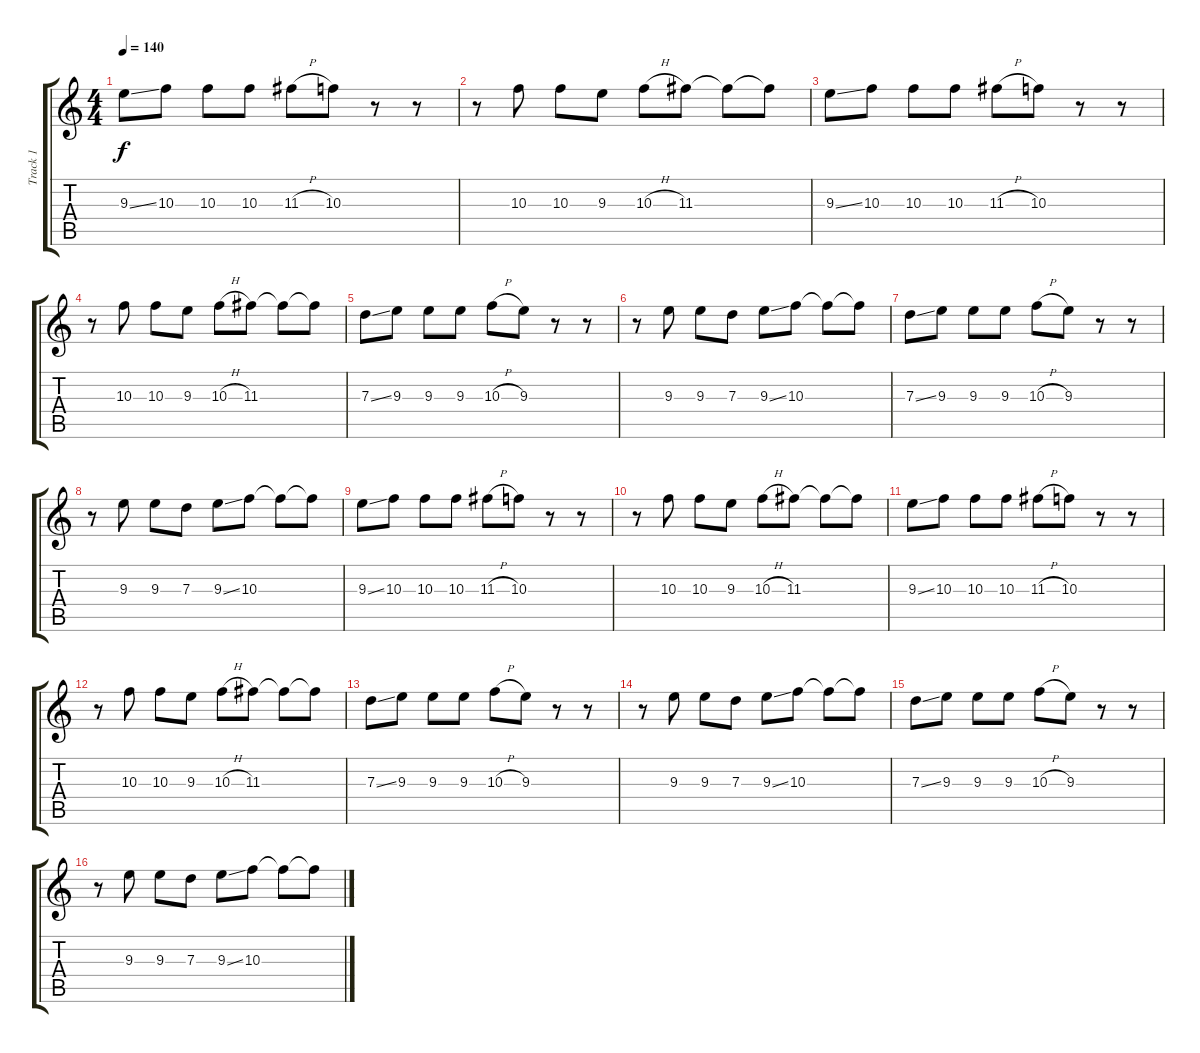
\track ("Track 1" "Track 1") {instrument overdrivenguitar}
\staff {score tabs}
\tuning (E4 B3 G3 D3 A2 E2) {hide}
\ts (4 4)
\tempo 140
\clef g2
\ks c
9.3{ss}.8{dy f} 10.3.8 10.3.8 10.3.8 11.3{h}.8 10.3.8 r.8 r.8 |
r.8 10.3.8 10.3.8 9.3.8 10.3{h}.8 11.3.8 11.3{t}.8 11.3{t}.8 |
9.3{ss}.8 10.3.8 10.3.8 10.3.8 11.3{h}.8 10.3.8 r.8 r.8 |
r.8 10.3.8 10.3.8 9.3.8 10.3{h}.8 11.3.8 11.3{t}.8 11.3{t}.8 |
7.3{ss}.8 9.3.8 9.3.8 9.3.8 10.3{h}.8 9.3.8 r.8 r.8 |
r.8 9.3.8 9.3.8 7.3.8 9.3{ss}.8 10.3.8 10.3{t}.8 10.3{t}.8 |
7.3{ss}.8 9.3.8 9.3.8 9.3.8 10.3{h}.8 9.3.8 r.8 r.8 |
r.8 9.3.8 9.3.8 7.3.8 9.3{ss}.8 10.3.8 10.3{t}.8 10.3{t}.8 |
9.3{ss}.8 10.3.8 10.3.8 10.3.8 11.3{h}.8 10.3.8 r.8 r.8 |
r.8 10.3.8 10.3.8 9.3.8 10.3{h}.8 11.3.8 11.3{t}.8 11.3{t}.8 |
9.3{ss}.8 10.3.8 10.3.8 10.3.8 11.3{h}.8 10.3.8 r.8 r.8 |
r.8 10.3.8 10.3.8 9.3.8 10.3{h}.8 11.3.8 11.3{t}.8 11.3{t}.8 |
7.3{ss}.8 9.3.8 9.3.8 9.3.8 10.3{h}.8 9.3.8 r.8 r.8 |
r.8 9.3.8 9.3.8 7.3.8 9.3{ss}.8 10.3.8 10.3{t}.8 10.3{t}.8 |
7.3{ss}.8 9.3.8 9.3.8 9.3.8 10.3{h}.8 9.3.8 r.8 r.8 |
r.8 9.3.8 9.3.8 7.3.8 9.3{ss}.8 10.3.8 10.3{t}.8 10.3{t}.8
